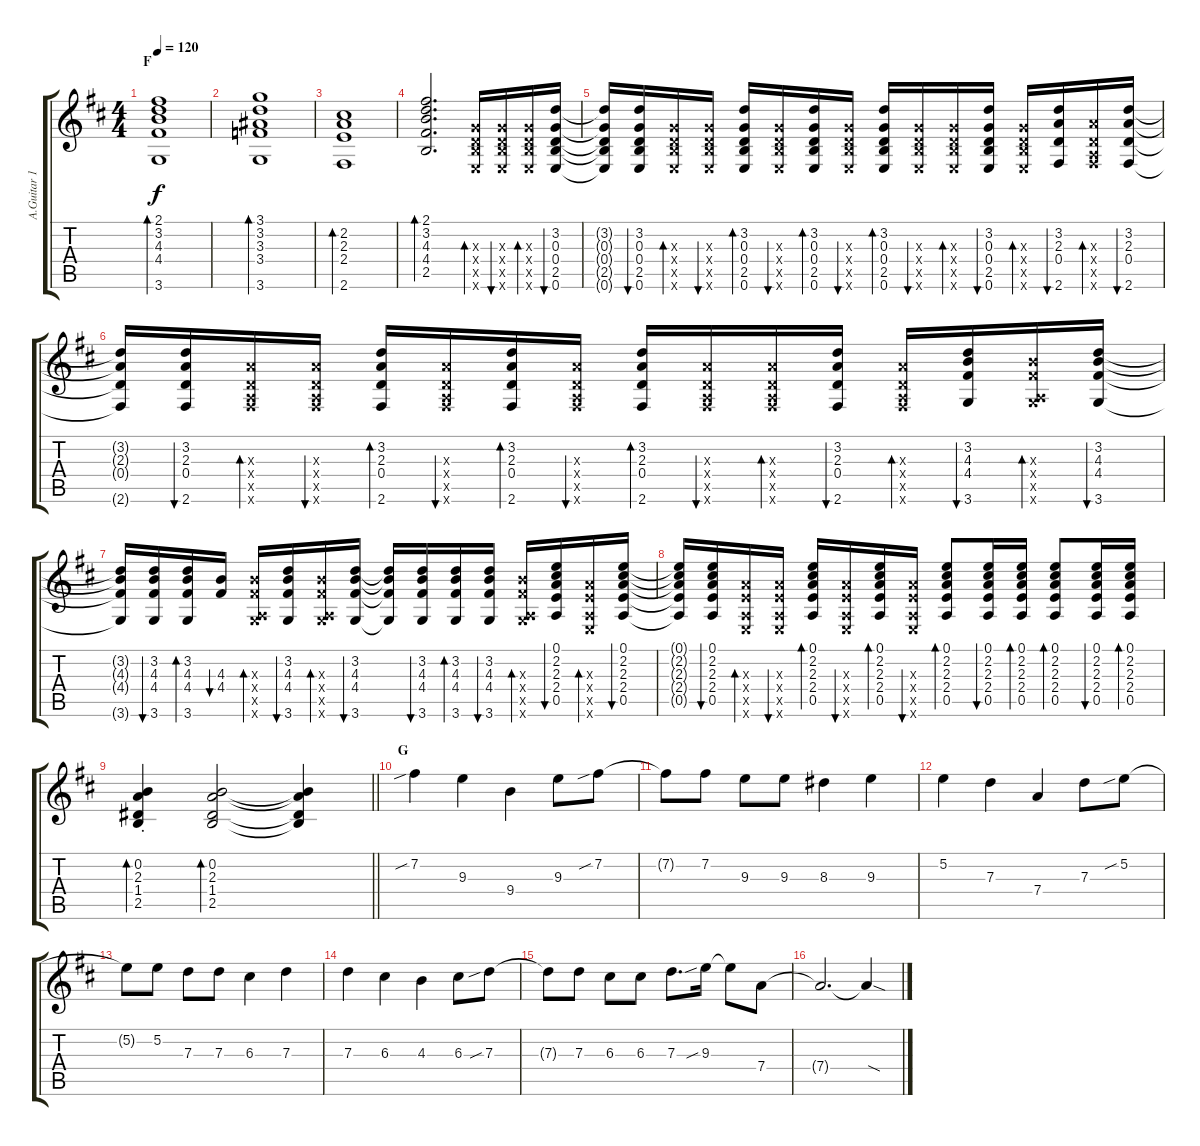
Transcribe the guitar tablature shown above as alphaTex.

\track ("A.Guitar 1" "A.Guitar 1") {instrument acousticguitarsteel}
\staff {score tabs}
\tuning (E4 B3 G3 D3 A2 E2) {hide}
\ts (4 4)
\section ("" "F")
\tempo 120
\clef g2
\ks d
(2.1 3.2 4.3 4.4 3.6).1{bd 120 dy f instrument acousticguitarsteel} |
(3.1 3.2 3.3 3.4 3.6).1{bd 120} |
(2.2 2.3 2.4 2.6).1{bd 120} |
(2.1 3.2 4.3 4.4 2.5).2{d bd 120} (0.3{x} 0.4{x} 2.5{x} 0.6{x}).16{bd 30} (0.3{x} 0.4{x} 2.5{x} 0.6{x}).16{bu 30} (0.3{x} 0.4{x} 2.5{x} 0.6{x}).16{bd 30} (3.2 0.3 0.4 2.5 0.6).16{bu 30} |
(3.2{t} 0.3{t} 0.4{t} 2.5{t} 0.6{t}).16 (3.2 0.3 0.4 2.5 0.6).16{bu 30} (0.3{x} 0.4{x} 2.5{x} 0.6{x}).16{bd 30} (0.3{x} 0.4{x} 2.5{x} 0.6{x}).16{bu 30} (3.2 0.3 0.4 2.5 0.6).16{bd 30} (0.3{x} 0.4{x} 2.5{x} 0.6{x}).16{bu 30} (3.2 0.3 0.4 2.5 0.6).16{bd 30} (0.3{x} 0.4{x} 2.5{x} 0.6{x}).16{bu 30} (3.2 0.3 0.4 2.5 0.6).16{bd 30} (0.3{x} 0.4{x} 2.5{x} 0.6{x}).16{bu 30} (0.3{x} 0.4{x} 2.5{x} 0.6{x}).16{bd 30} (3.2 0.3 0.4 2.5 0.6).16{bu 30} (0.3{x} 0.4{x} 2.5{x} 0.6{x}).16{bd 30} (3.2 2.3 0.4 2.6).16{bu 30} (2.3{x} 0.4{x} 0.5{x} 2.6{x}).16{bd 30} (3.2 2.3 0.4 2.6).16{bu 30} |
(3.2{t} 2.3{t} 0.4{t} 2.6{t}).16 (3.2 2.3 0.4 2.6).16{bu 30} (2.3{x} 0.4{x} 0.5{x} 2.6{x}).16{bd 30} (2.3{x} 0.4{x} 0.5{x} 2.6{x}).16{bu 30} (3.2 2.3 0.4 2.6).16{bd 30} (2.3{x} 0.4{x} 0.5{x} 2.6{x}).16{bu 30} (3.2 2.3 0.4 2.6).16{bd 30} (2.3{x} 0.4{x} 0.5{x} 2.6{x}).16{bu 30} (3.2 2.3 0.4 2.6).16{bd 30} (2.3{x} 0.4{x} 0.5{x} 2.6{x}).16{bu 30} (2.3{x} 0.4{x} 0.5{x} 2.6{x}).16{bd 30} (3.2 2.3 0.4 2.6).16{bu 30} (2.3{x} 0.4{x} 0.5{x} 2.6{x}).16{bd 30} (3.2 4.3 4.4 3.6).16{bu 30} (4.3{x} 4.4{x} 0.5{x} 3.6{x}).16{bd 30} (3.2 4.3 4.4 3.6).16{bu 30} |
(3.2{t} 4.3{t} 4.4{t} 3.6{t}).16 (3.2 4.3 4.4 3.6).16{bu 30} (3.2 4.3 4.4 3.6).16{bd 30} (4.3 4.4).16{bu 30} (4.3{x} 4.4{x} 0.5{x} 3.6{x}).16{bd 30} (3.2 4.3 4.4 3.6).16{bu 30} (4.3{x} 4.4{x} 0.5{x} 3.6{x}).16{bd 30} (3.2 4.3 4.4 3.6).16{bu 30} (3.2{t} 4.3{t} 4.4{t} 3.6{t}).16 (3.2 4.3 4.4 3.6).16{bu 30} (3.2 4.3 4.4 3.6).16{bd 30} (3.2 4.3 4.4 3.6).16{bu 30} (4.3{x} 4.4{x} 0.5{x} 3.6{x}).16{bd 30} (0.1 2.2 2.3 2.4 0.5).16{bu 30} (2.3{x} 2.4{x} 0.5{x} 0.6{x}).16{bd 30} (0.1 2.2 2.3 2.4 0.5).16{bu 30} |
(0.1{t} 2.2{t} 2.3{t} 2.4{t} 0.5{t}).16 (0.1 2.2 2.3 2.4 0.5).16{bu 30} (2.3{x} 2.4{x} 0.5{x} 0.6{x}).16{bd 30} (2.3{x} 2.4{x} 0.5{x} 0.6{x}).16{bu 30} (0.1 2.2 2.3 2.4 0.5).16{bd 30} (2.3{x} 2.4{x} 0.5{x} 0.6{x}).16{bu 30} (0.1 2.2 2.3 2.4 0.5).16{bd 30} (2.3{x} 2.4{x} 0.5{x} 0.6{x}).16{bu 30} (0.1 2.2 2.3 2.4 0.5).8{bd 30} (0.1 2.2 2.3 2.4 0.5).16{bu 30} (0.1 2.2 2.3 2.4 0.5).16{bd 30} (0.1 2.2 2.3 2.4 0.5).8{bd 30} (0.1 2.2 2.3 2.4 0.5).16{bu 30} (0.1 2.2 2.3 2.4 0.5).16{bd 30} |
\barLineRight lightlight
(0.2{st} 2.3{st} 1.4{st} 2.5{st}).4{bd 30} (0.2 2.3 1.4 2.5).2{bd 30} (0.2{t} 2.3{t} 1.4{t} 2.5{t}).4{instrument acousticguitarnylon} |
\section ("" "G")
7.2{sib}.4 9.3.4 9.4.4 9.3.8 7.2{sib}.8 |
7.2{t}.8 7.2.8 9.3.8 9.3.8 8.3.4 9.3.4 |
5.2.4 7.3.4 7.4.4 7.3.8 5.2{sib}.8 |
5.2{t}.8 5.2.8 7.3.8 7.3.8 6.3.4 7.3.4 |
7.3.4 6.3.4 4.3.4 6.3.8 7.3{sib}.8 |
7.3{t}.8 7.3.8 6.3.8 6.3.8 7.3.8{d} 9.3{sib}.16 9.3{t}.8 7.4.8 |
7.4{t}.2{d} 7.4{sod t}.4
